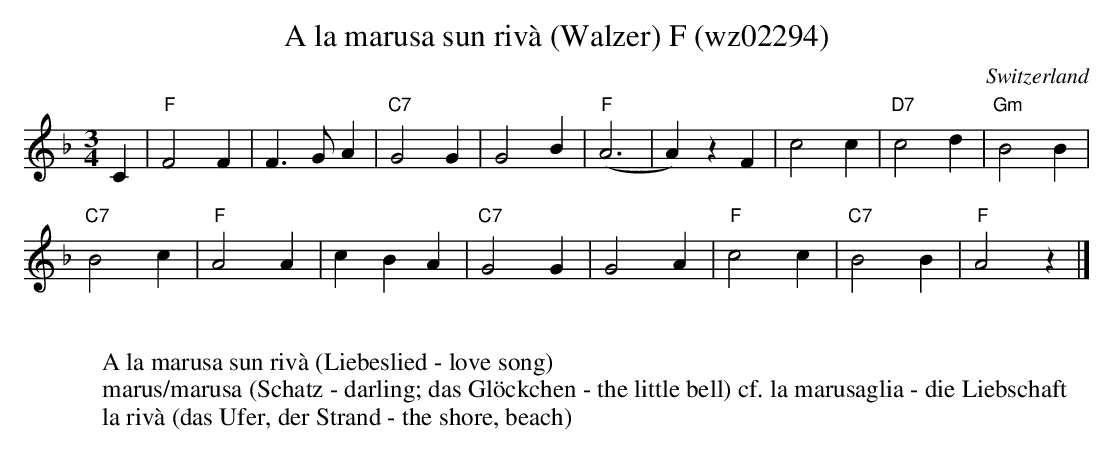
X:1
T:A la marusa sun rivà (Walzer) F (wz02294)
O:Switzerland
M:3/4
L:1/4
K:F major
C | "F"F2F | F>GA | "C7"G2G | G2B | ("F"A3 | A)zF | c2c | "D7"c2d | "Gm"B2B |
"C7"B2c | "F"A2A | cBA | "C7"G2G | G2A | "F"c2c | "C7"B2B | "F"A2z |]
W:
W: A la marusa sun rivà (Liebeslied - love song)
W: marus/marusa (Schatz - darling; das Glöckchen - the little bell) cf. la marusaglia - die Liebschaft
W: la rivà (das Ufer, der Strand - the shore, beach)
